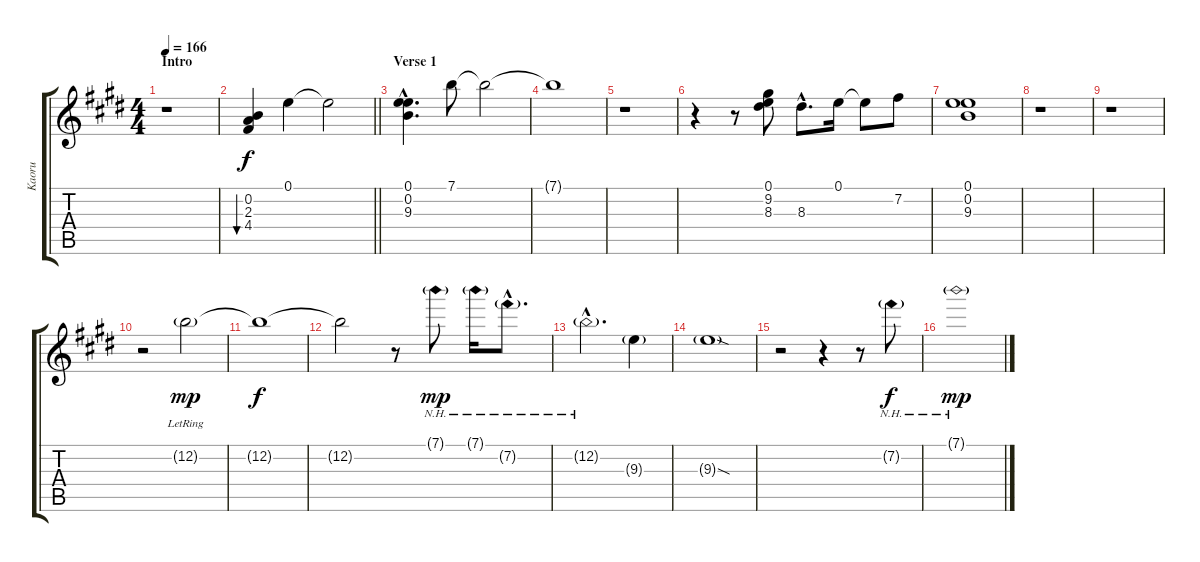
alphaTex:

\track ("Kaoru" "Kaoru") {instrument distortionguitar}
\staff {score tabs}
\tuning (E4 B3 G3 D3 A2 E2) {hide}
\ts (4 4)
\section ("" "Intro")
\tempo 166
\tempo 83
\tempo 166
\clef g2
\ks e
r.1{dy f instrument distortionguitar} |
\barLineRight lightlight
(0.2 2.3 4.4).4{bu 480 volume 14 instrument electricguitarclean} 0.1.4 0.1{t}.2 |
\section ("" "Verse 1")
(0.1{hac} 0.2{hac} 9.3{hac}).4{d} 7.1.8 7.1{t}.2 |
7.1{t}.1 |
r.1 |
r.4 r.8 (0.1 9.2 8.3).8 8.3{hac}.8{d} 0.1.16 0.1{t}.8 7.2.8 |
(0.1 0.2 9.3).1 |
r.1 |
r.1 |
r.2 12.2{g lr}.2{dy mp instrument stringensemble1} |
12.2{t}.1{dy f} |
12.2{t}.2 r.8 7.1{nh g}.8{dy mp volume 10 instrument distortionguitar} 7.1{nh g}.16 7.2{nh g hac}.8{d} |
12.2{nh g hac}.2{d} 9.3{g}.4 |
9.3{sod g}.1 |
r.2 r.4 r.8 7.2{nh g}.8{dy f} |
7.1{nh g}.1{dy mp}
